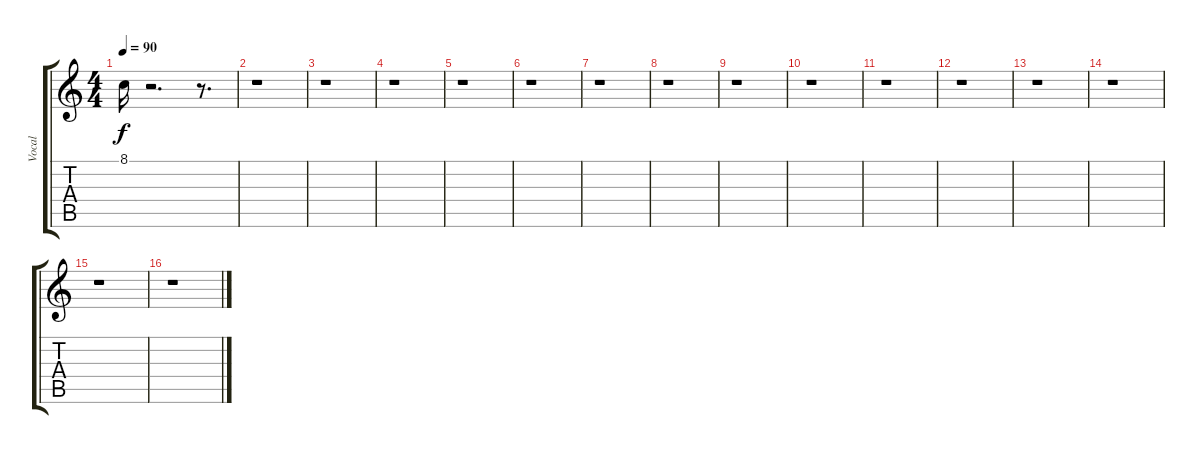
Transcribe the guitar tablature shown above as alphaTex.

\track ("Vocal" "Vocal") {instrument fx5brightness}
\staff {score tabs}
\tuning (E4 B3 G3 D3 A2 E2) {hide}
\ts (4 4)
\tempo 90
\clef g2
\ks c
8.1{t}.16{dy f} r.2{d} r.8{d} |
r.1 |
r.1 |
r.1 |
r.1 |
r.1 |
r.1 |
r.1 |
r.1 |
r.1 |
r.1 |
r.1 |
r.1 |
r.1 |
r.1 |
r.1
